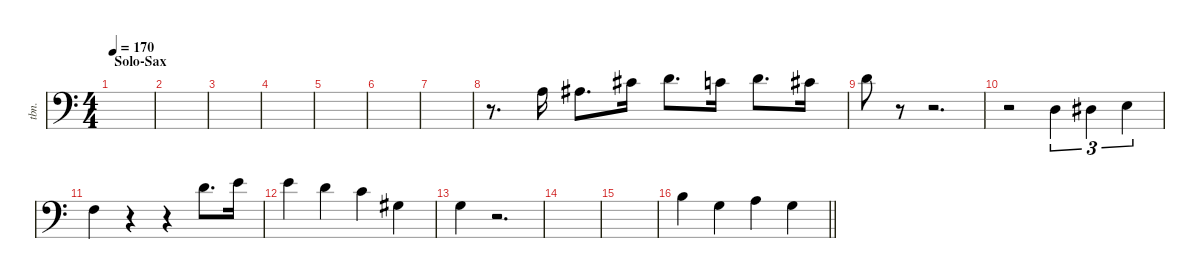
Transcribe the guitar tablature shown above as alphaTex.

\defaultSystemsLayout 4
\hideDynamics
\useSystemSignSeparator
\otherSystemsTrackNameOrientation horizontal
\extendBarLines
\track ("Trombón" "tbn.") {instrument trombone}
\staff {score}
\tuning (E4 B3 G3 D3 A2 E2)
\ts (4 4)
\section ("" "Solo-Sax")
\tempo 170
\clef f4
\ks c
|
|
|
|
|
|
|
r.8{d beam Down} 2.3.16{dy f beam Down} 3.3{acc #}.8{d beam Down} 2.2{acc #}.16{dy mf beam Down} 3.2.8{d beam Down} 1.2.16{beam Down} 3.2.8{d beam Down} 2.2{acc #}.16{beam Down} |
3.2.8{beam Down} r.8{beam Down} r.2{d beam Down} |
r.2{beam Down} 5.5.4{tu (3 2) beam Down} 6.5{acc #}.4{tu (3 2) beam Down} 7.5.4{tu (3 2) beam Down} |
8.5.4{beam Down} r.4{beam Down} r.4{beam Down} 3.2.8{d dy f beam Down} 5.2.16{beam Down} |
5.2.4{beam Down} 3.2.4{beam Down} 1.2.4{beam Down} 1.3{acc #}.4{beam Down} |
0.3.4{beam Down} r.2{d beam Down} |
|
|
\barLineRight lightlight
0.2.4{dy mf beam Down} 0.3.4{beam Down} 2.3.4{beam Down} 0.3.4{beam Down}
